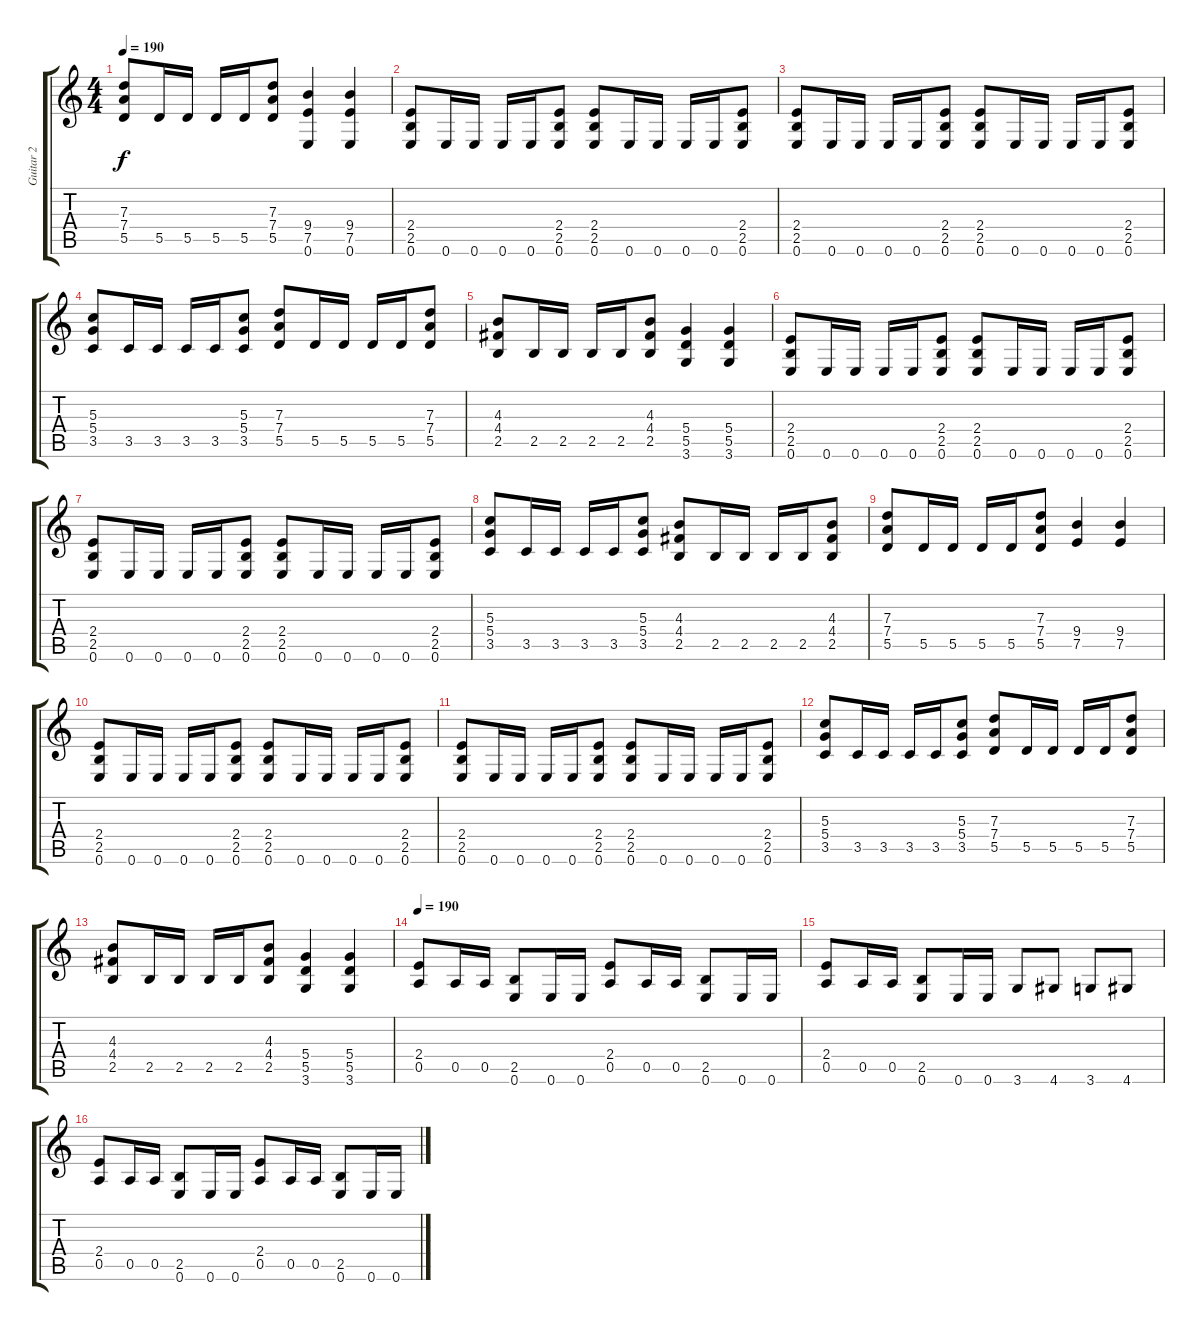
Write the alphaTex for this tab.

\track ("Guitar 2" "Guitar 2") {instrument distortionguitar}
\staff {score tabs}
\tuning (E4 B3 G3 D3 A2 E2) {hide}
\ts (4 4)
\tempo 190
\clef g2
\ks c
(7.3 7.4 5.5).8{dy f} 5.5.16 5.5.16 5.5.16 5.5.16 (7.3 7.4 5.5).8 (9.4 7.5 0.6).4 (9.4 7.5 0.6).4 |
(2.4 2.5 0.6).8 0.6.16 0.6.16 0.6.16 0.6.16 (2.4 2.5 0.6).8 (2.4 2.5 0.6).8 0.6.16 0.6.16 0.6.16 0.6.16 (2.4 2.5 0.6).8 |
(2.4 2.5 0.6).8 0.6.16 0.6.16 0.6.16 0.6.16 (2.4 2.5 0.6).8 (2.4 2.5 0.6).8 0.6.16 0.6.16 0.6.16 0.6.16 (2.4 2.5 0.6).8 |
(5.3 5.4 3.5).8 3.5.16 3.5.16 3.5.16 3.5.16 (5.3 5.4 3.5).8 (7.3 7.4 5.5).8 5.5.16 5.5.16 5.5.16 5.5.16 (7.3 7.4 5.5).8 |
(4.3 4.4 2.5).8 2.5.16 2.5.16 2.5.16 2.5.16 (4.3 4.4 2.5).8 (5.4 5.5 3.6).4 (5.4 5.5 3.6).4 |
(2.4 2.5 0.6).8 0.6.16 0.6.16 0.6.16 0.6.16 (2.4 2.5 0.6).8 (2.4 2.5 0.6).8 0.6.16 0.6.16 0.6.16 0.6.16 (2.4 2.5 0.6).8 |
(2.4 2.5 0.6).8 0.6.16 0.6.16 0.6.16 0.6.16 (2.4 2.5 0.6).8 (2.4 2.5 0.6).8 0.6.16 0.6.16 0.6.16 0.6.16 (2.4 2.5 0.6).8 |
(5.3 5.4 3.5).8 3.5.16 3.5.16 3.5.16 3.5.16 (5.3 5.4 3.5).8 (4.3 4.4 2.5).8 2.5.16 2.5.16 2.5.16 2.5.16 (4.3 4.4 2.5).8 |
(7.3 7.4 5.5).8 5.5.16 5.5.16 5.5.16 5.5.16 (7.3 7.4 5.5).8 (9.4 7.5).4 (9.4 7.5).4 |
(2.4 2.5 0.6).8 0.6.16 0.6.16 0.6.16 0.6.16 (2.4 2.5 0.6).8 (2.4 2.5 0.6).8 0.6.16 0.6.16 0.6.16 0.6.16 (2.4 2.5 0.6).8 |
(2.4 2.5 0.6).8 0.6.16 0.6.16 0.6.16 0.6.16 (2.4 2.5 0.6).8 (2.4 2.5 0.6).8 0.6.16 0.6.16 0.6.16 0.6.16 (2.4 2.5 0.6).8 |
(5.3 5.4 3.5).8 3.5.16 3.5.16 3.5.16 3.5.16 (5.3 5.4 3.5).8 (7.3 7.4 5.5).8 5.5.16 5.5.16 5.5.16 5.5.16 (7.3 7.4 5.5).8 |
(4.3 4.4 2.5).8 2.5.16 2.5.16 2.5.16 2.5.16 (4.3 4.4 2.5).8 (5.4 5.5 3.6).4 (5.4 5.5 3.6).4 |
\tempo 190
(2.4 0.5).8 0.5.16 0.5.16 (2.5 0.6).8 0.6.16 0.6.16 (2.4 0.5).8 0.5.16 0.5.16 (2.5 0.6).8 0.6.16 0.6.16 |
(2.4 0.5).8 0.5.16 0.5.16 (2.5 0.6).8 0.6.16 0.6.16 3.6.8 4.6.8 3.6.8 4.6.8 |
(2.4 0.5).8 0.5.16 0.5.16 (2.5 0.6).8 0.6.16 0.6.16 (2.4 0.5).8 0.5.16 0.5.16 (2.5 0.6).8 0.6.16 0.6.16
